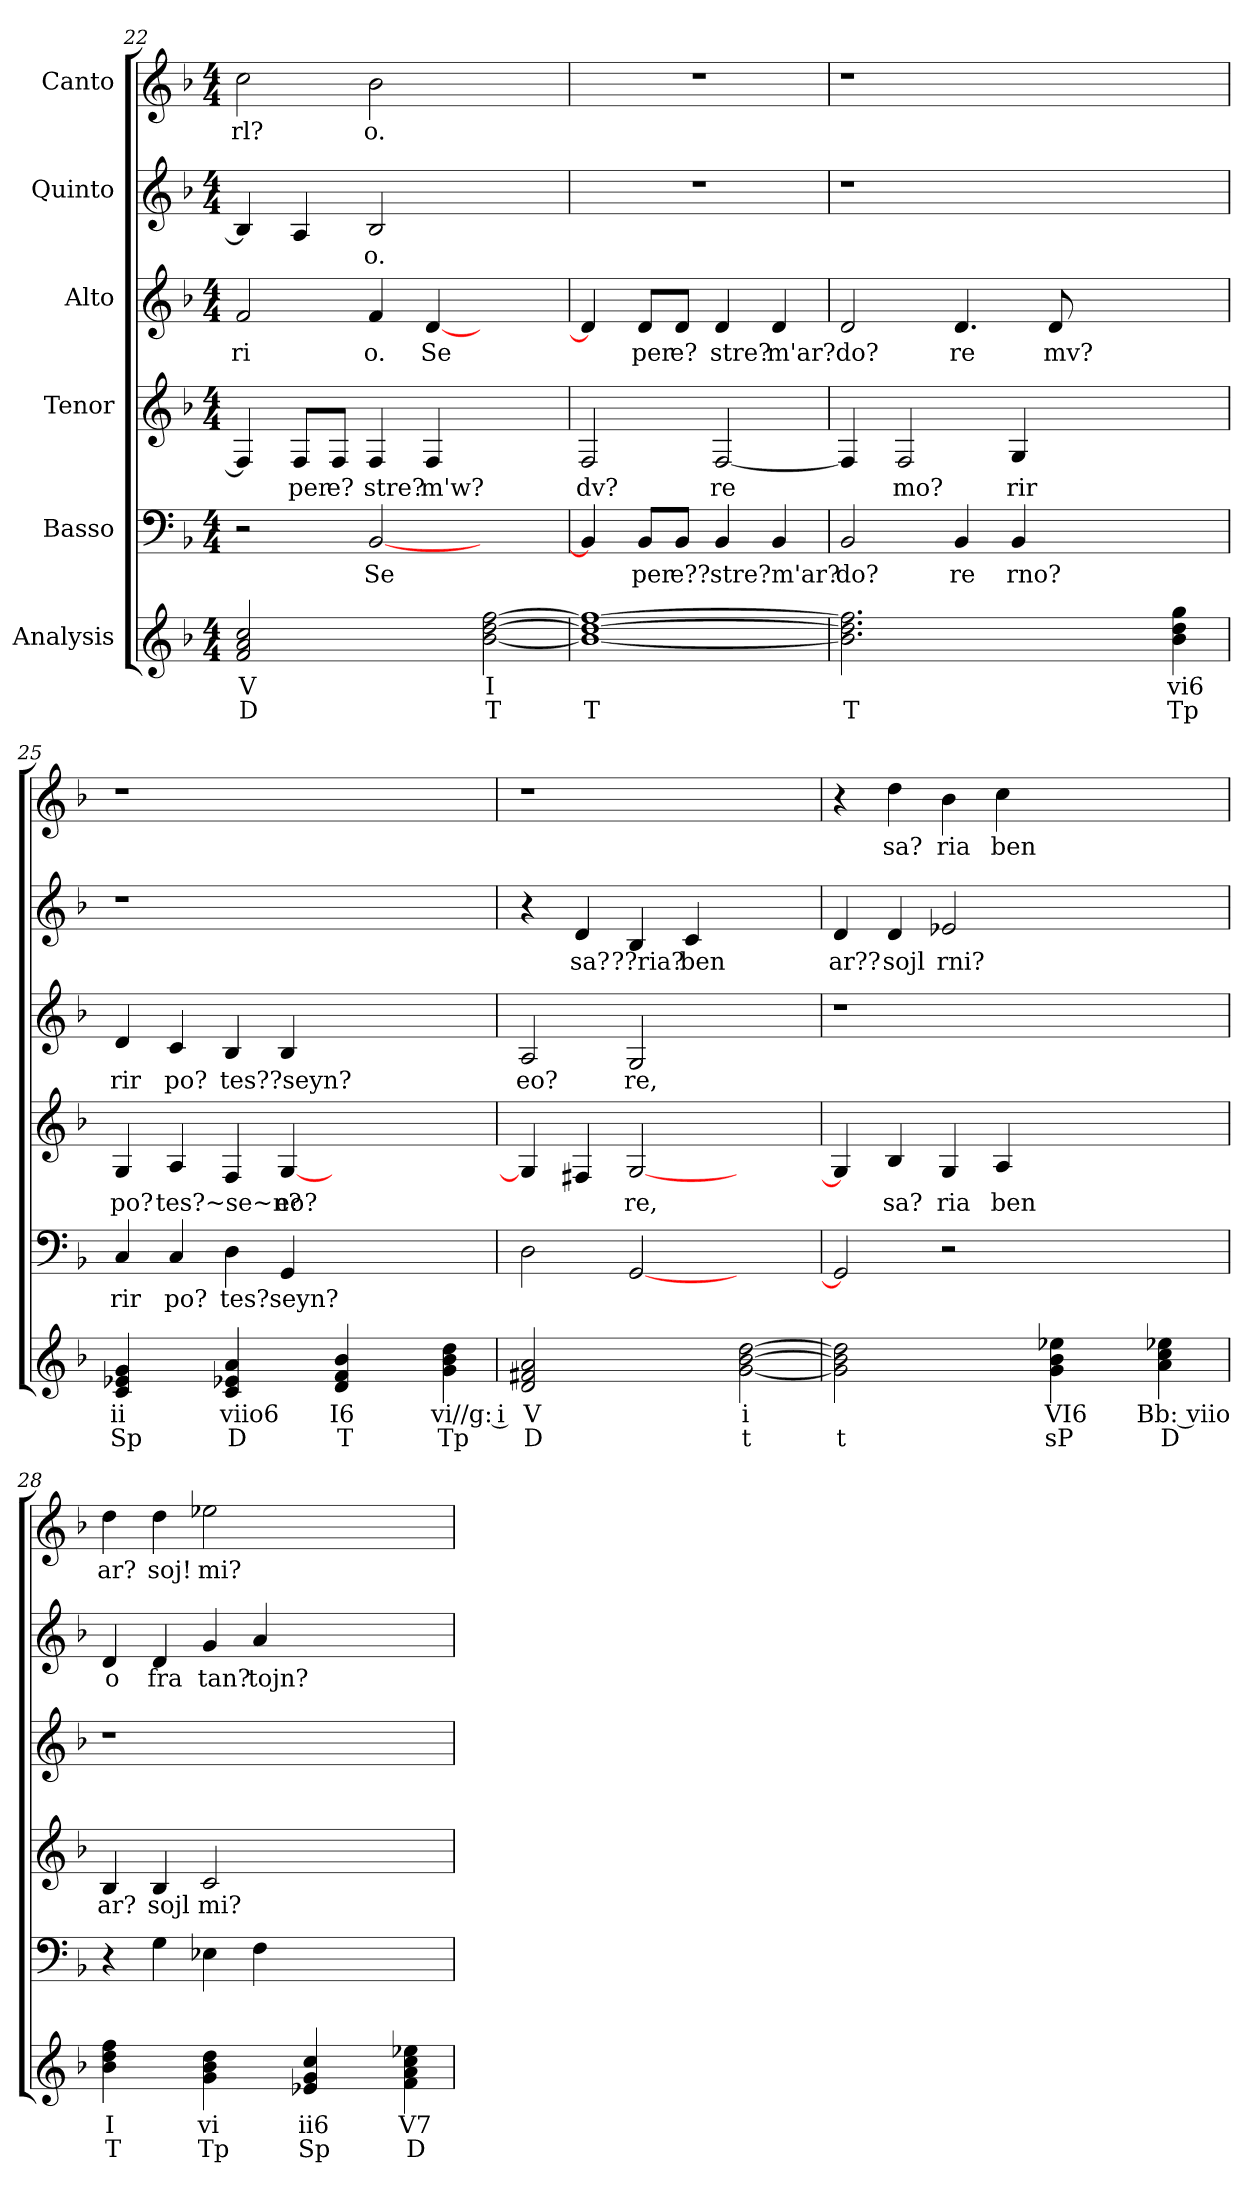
**kern	**text	**text	**kern	**text	**kern	**text	**kern	**text	**kern	**text	**kern	**text
*part6	*part6	*part6	*part5	*part5	*part4	*part4	*part3	*part3	*part2	*part2	*part1	*part1
*staff6	*staff6	*staff6	*staff5	*staff5	*staff4	*staff4	*staff3	*staff3	*staff2	*staff2	*staff1	*staff1
*I"Analysis	*	*	*I"Basso	*	*I"Tenor	*	*I"Alto	*	*I"Quinto	*	*I"Canto	*
*	*	*	*clefF4	*	*clefG2	*	*clefG2	*	*clefG2	*	*clefG2	*
*k[b-]	*	*	*k[b-]	*	*k[b-]	*	*k[b-]	*	*k[b-]	*	*k[b-]	*
*	*	*	*F:	*	*F:	*	*F:	*	*F:	*	*F:	*
*M4/4	*	*	*M4/4	*	*M4/4	*	*M4/4	*	*M4/4	*	*M4/4	*
=22	=22	=22	=22	=22	=22	=22	=22	=22	=22	=22	=22	=22
!	!	!	!	!	!	!	!	!LO:LY:b	!	!	!	!
!	!	!	!	!	!	!	!	!	!	!	!	!LO:LY:b
2f 2a 2cc	V	D	2r	.	4F/]	.	2f/	ri	4B-/]	.	2cc\	rl?
!	!	!	!	!	!	!LO:LY:b	!	!	!	!	!	!
.	.	.	.	.	8F/L	per	.	.	4A/	.	.	.
!	!	!	!	!	!	!LO:LY:b	!	!	!	!	!	!
.	.	.	.	.	8F/J	e?	.	.	.	.	.	.
!	!	!	!	!LO:LY:b	!	!	!	!	!	!	!	!
!	!	!	!	!	!	!LO:LY:b	!	!	!	!	!	!
!	!	!	!	!	!	!	!	!LO:LY:b	!	!	!	!
!	!	!	!	!	!	!	!	!	!	!LO:LY:b	!	!
!	!	!	!	!	!	!	!	!	!	!	!	!LO:LY:b
2ryy	.	.	[2BB-/	Se	4F/	stre?	4f/	o.	2B-/	o.	2b-\	o.
!	!	!	!	!	!	!LO:LY:b	!	!	!	!	!	!
!	!	!	!	!	!	!	!	!LO:LY:b	!	!	!	!
.	.	.	.	.	4F/	m'w?	[4d/	Se	.	.	.	.
[2b- [2dd [2ff	I	T	2ryy	.	2ryy	.	2ryy	.	2ryy	.	2ryy	.
=23	=23	=23	=23	=23	=23	=23	=23	=23	=23	=23	=23	=23
!	!	!	!	!	!	!LO:LY:b	!	!	!	!	!	!
1b-_ 1dd_ 1ff_	.	T	4BB-/]	.	2F/	dv?	4d/]	.	1r	.	1r	.
!	!	!	!	!LO:LY:b	!	!	!	!	!	!	!	!
!	!	!	!	!	!	!	!	!LO:LY:b	!	!	!	!
.	.	.	8BB-/L	per	.	.	8d/L	per	.	.	.	.
!	!	!	!	!LO:LY:b	!	!	!	!	!	!	!	!
!	!	!	!	!	!	!	!	!LO:LY:b	!	!	!	!
.	.	.	8BB-/J	e??	.	.	8d/J	e?	.	.	.	.
!	!	!	!	!LO:LY:b	!	!	!	!	!	!	!	!
!	!	!	!	!	!	!LO:LY:b	!	!	!	!	!	!
!	!	!	!	!	!	!	!	!LO:LY:b	!	!	!	!
.	.	.	4BB-/	stre?m'ar?	[2F/	re	4d/	stre?	.	.	.	.
!	!	!	!	!	!	!	!	!LO:LY:b	!	!	!	!
.	.	.	4BB-/	.	.	.	4d/	m'ar?	.	.	.	.
=24	=24	=24	=24	=24	=24	=24	=24	=24	=24	=24	=24	=24
!	!	!	!	!LO:LY:b	!	!	!	!	!	!	!	!
!	!	!	!	!	!	!	!	!LO:LY:b	!	!	!	!
2.b-] 2.dd] 2.ff]	.	T	2BB-/	do?	4F/]	.	2d/	do?	1r	.	1r	.
!	!	!	!	!	!	!LO:LY:b	!	!	!	!	!	!
.	.	.	.	.	2F/	mo?	.	.	.	.	.	.
!	!	!	!	!LO:LY:b	!	!	!	!	!	!	!	!
!	!	!	!	!	!	!	!	!LO:LY:b	!	!	!	!
.	.	.	4BB-/	re	.	.	4.d/	re	.	.	.	.
!	!	!	!	!LO:LY:b	!	!	!	!	!	!	!	!
!	!	!	!	!	!	!LO:LY:b	!	!	!	!	!	!
2.ryy	.	.	4BB-/	rno?	4G/	rir	.	.	.	.	.	.
!	!	!	!	!	!	!	!	!LO:LY:b	!	!	!	!
.	.	.	.	.	.	.	8d/	mv?	.	.	.	.
.	.	.	2.ryy	.	2.ryy	.	2.ryy	.	2.ryy	.	2.ryy	.
4b- 4dd 4gg	vi6	Tp	.	.	.	.	.	.	.	.	.	.
=25	=25	=25	=25	=25	=25	=25	=25	=25	=25	=25	=25	=25
!	!	!	!	!LO:LY:b	!	!	!	!	!	!	!	!
!	!	!	!	!	!	!LO:LY:b	!	!	!	!	!	!
!	!	!	!	!	!	!	!	!LO:LY:b	!	!	!	!
4c 4e-X 4g	ii	Sp	4C/	rir	4G/	po?	4d/	rir	1r	.	1r	.
!	!	!	!	!LO:LY:b	!	!	!	!	!	!	!	!
!	!	!	!	!	!	!LO:LY:b	!	!	!	!	!	!
!	!	!	!	!	!	!	!	!LO:LY:b	!	!	!	!
4ryy	.	.	4C/	po?	4A/	tes?~se~n?	4c/	po?	.	.	.	.
!	!	!	!	!LO:LY:b	!	!	!	!	!	!	!	!
!	!	!	!	!	!	!	!	!LO:LY:b	!	!	!	!
4c 4e-X 4a	viio6	D	4D\	tes?seyn?	4F/	.	4B-/	tes??seyn?	.	.	.	.
!	!	!	!	!	!	!LO:LY:b	!	!	!	!	!	!
4ryy	.	.	4GG/	.	[4G/	eo?	4B-/	.	.	.	.	.
4d 4f 4b-	I6	T	2.ryy	.	2.ryy	.	2.ryy	.	2.ryy	.	2.ryy	.
4ryy	.	.	.	.	.	.	.	.	.	.	.	.
4g 4b- 4dd	vi//g: i	Tp	.	.	.	.	.	.	.	.	.	.
=26	=26	=26	=26	=26	=26	=26	=26	=26	=26	=26	=26	=26
!	!	!	!	!	!	!	!	!LO:LY:b	!	!	!	!
2d 2f#X 2a	V	D	2D\	.	4G/]	.	2A/	eo?	4r	.	1r	.
!	!	!	!	!	!	!	!	!	!	!LO:LY:b	!	!
.	.	.	.	.	4F#X/	.	.	.	4d/	sa?	.	.
!	!	!	!	!	!	!LO:LY:b	!	!	!	!	!	!
!	!	!	!	!	!	!	!	!LO:LY:b	!	!	!	!
!	!	!	!	!	!	!	!	!	!	!LO:LY:b	!	!
2ryy	.	.	[2GG/	.	[2G/	re,	2G/	re,	4B-/	??ria?	.	.
!	!	!	!	!	!	!	!	!	!	!LO:LY:b	!	!
.	.	.	.	.	.	.	.	.	4c/	ben	.	.
[2g [2b- [2dd	i	t	2ryy	.	2ryy	.	2ryy	.	2ryy	.	2ryy	.
=27	=27	=27	=27	=27	=27	=27	=27	=27	=27	=27	=27	=27
!	!	!	!	!	!	!	!	!	!	!LO:LY:b	!	!
2g] 2b-] 2dd]	.	t	2GG/]	.	4G/]	.	1r	.	4d/	ar??	4r	.
!	!	!	!	!	!	!LO:LY:b	!	!	!	!	!	!
!	!	!	!	!	!	!	!	!	!	!LO:LY:b	!	!
!	!	!	!	!	!	!	!	!	!	!	!	!LO:LY:b
.	.	.	.	.	4B-/	sa?	.	.	4d/	sojl	4dd\	sa?
!	!	!	!	!	!	!LO:LY:b	!	!	!	!	!	!
!	!	!	!	!	!	!	!	!	!	!LO:LY:b	!	!
!	!	!	!	!	!	!	!	!	!	!	!	!LO:LY:b
2ryy	.	.	2r	.	4G/	ria	.	.	2e-X/	rni?	4b-\	ria
!	!	!	!	!	!	!LO:LY:b	!	!	!	!	!	!
!	!	!	!	!	!	!	!	!	!	!	!	!LO:LY:b
.	.	.	.	.	4A/	ben	.	.	.	.	4cc\	ben
4g 4b- 4ee-X	VI6	sP	2.ryy	.	2.ryy	.	2.ryy	.	2.ryy	.	2.ryy	.
4ryy	.	.	.	.	.	.	.	.	.	.	.	.
4a 4cc 4ee-X	Bb: viio	D	.	.	.	.	.	.	.	.	.	.
=28	=28	=28	=28	=28	=28	=28	=28	=28	=28	=28	=28	=28
!	!	!	!	!	!	!LO:LY:b	!	!	!	!	!	!
!	!	!	!	!	!	!	!	!	!	!LO:LY:b	!	!
!	!	!	!	!	!	!	!	!	!	!	!	!LO:LY:b
4b- 4dd 4ff	I	T	4r	.	4B-/	ar?	1r	.	4d/	o	4dd\	ar?
!	!	!	!	!	!	!LO:LY:b	!	!	!	!	!	!
!	!	!	!	!	!	!	!	!	!	!LO:LY:b	!	!
!	!	!	!	!	!	!	!	!	!	!	!	!LO:LY:b
4ryy	.	.	4G\	.	4B-/	sojl	.	.	4d/	fra	4dd\	soj!
!	!	!	!	!	!	!LO:LY:b	!	!	!	!	!	!
!	!	!	!	!	!	!	!	!	!	!LO:LY:b	!	!
!	!	!	!	!	!	!	!	!	!	!	!	!LO:LY:b
4g 4b- 4dd	vi	Tp	4E-X\	.	2c/	mi?	.	.	4g/	tan?	2ee-X\	mi?
!	!	!	!	!	!	!	!	!	!	!LO:LY:b	!	!
4ryy	.	.	4F\	.	.	.	.	.	4a/	tojn?	.	.
4e-X 4g 4cc	ii6	Sp	2.ryy	.	2.ryy	.	2.ryy	.	2.ryy	.	2.ryy	.
4ryy	.	.	.	.	.	.	.	.	.	.	.	.
4f 4a 4cc 4ee-X	V7	D	.	.	.	.	.	.	.	.	.	.
=	=	=	=	=	=	=	=	=	=	=	=	=
*-	*-	*-	*-	*-	*-	*-	*-	*-	*-	*-	*-	*-
